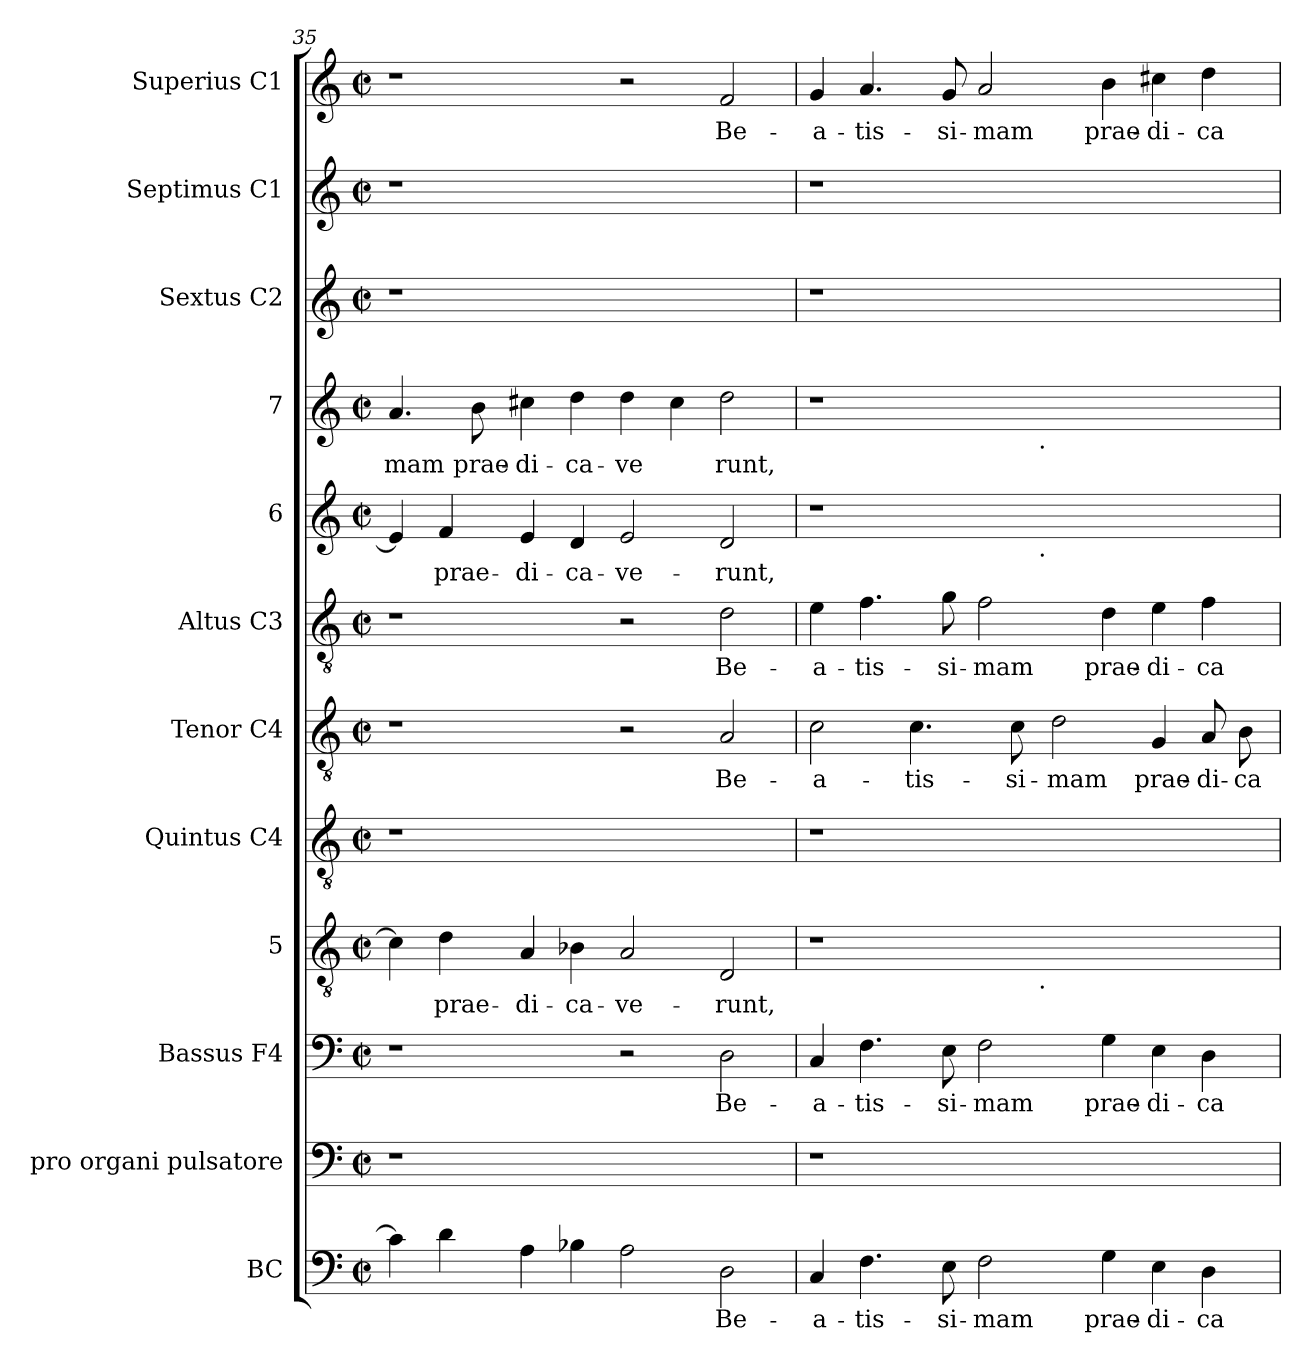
**kern	**text	**kern	**kern	**text	**kern	**text	**kern	**kern	**text	**kern	**text	**kern	**text	**kern	**text	**kern	**kern	**kern	**text
*part12	*part12	*part11	*part10	*part10	*part9	*part9	*part8	*part7	*part7	*part6	*part6	*part5	*part5	*part4	*part4	*part3	*part2	*part1	*part1
*staff12	*staff12	*staff11	*staff10	*staff10	*staff9	*staff9	*staff8	*staff7	*staff7	*staff6	*staff6	*staff5	*staff5	*staff4	*staff4	*staff3	*staff2	*staff1	*staff1
*I"BC	*	*I"pro organi  pulsatore	*I"Bassus  F4	*	*I"5	*	*I"Quintus  C4	*I"Tenor  C4	*	*I"Altus  C3	*	*I"6	*	*I"7	*	*I"Sextus  C2	*I"Septimus  C1	*I"Superius  C1	*
*I'BC	*	*	*I'B	*	*	*	*	*I'T	*	*I'A	*	*	*	*	*	*	*	*I'S	*
!!LO:PB:g=z
*clefF4	*	*clefF4	*clefF4	*	*clefGv2	*	*clefGv2	*clefGv2	*	*clefGv2	*	*clefG2	*	*clefG2	*	*clefG2	*clefG2	*clefG2	*
*k[]	*	*k[]	*k[]	*	*k[]	*	*k[]	*k[]	*	*k[]	*	*k[]	*	*k[]	*	*k[]	*k[]	*k[]	*
*C:	*	*C:	*C:	*	*C:	*	*C:	*C:	*	*C:	*	*C:	*	*C:	*	*C:	*C:	*C:	*
*M2/2	*	*M2/2	*M2/2	*	*M2/2	*	*M2/2	*M2/2	*	*M2/2	*	*M2/2	*	*M2/2	*	*M2/2	*M2/2	*M2/2	*
*met(c|)	*	*met(c|)	*met(c|)	*	*met(c|)	*	*met(c|)	*met(c|)	*	*met(c|)	*	*met(c|)	*	*met(c|)	*	*met(c|)	*met(c|)	*met(c|)	*
=35	=35	=35	=35	=35	=35	=35	=35	=35	=35	=35	=35	=35	=35	=35	=35	=35	=35	=35	=35
!	!LO:LY:a:cj	!	!	!	!	!LO:LY:b:cj	!	!	!	!	!	!	!LO:LY:b:cj	!	!LO:LY:b:cj	!	!	!	!
4c\]	.	1r	1r	.	4c\]	.	1r	1r	.	1r	.	4e/]	.	4.a/	-mam	1r	1r	1r	.
!	!LO:LY:a:cj	!	!	!	!	!LO:LY:b:cj	!	!	!	!	!	!	!LO:LY:b:cj	!	!	!	!	!	!
4d\	.	.	.	.	4d\	prae-	.	.	.	.	.	4f/	prae-	.	.	.	.	.	.
!	!	!	!	!	!	!	!	!	!	!	!	!	!	!	!LO:LY:b:cj	!	!	!	!
.	.	.	.	.	.	.	.	.	.	.	.	.	.	8b\	prae-	.	.	.	.
!	!LO:LY:a:cj	!	!	!	!	!LO:LY:b:cj	!	!	!	!	!	!	!LO:LY:b:cj	!	!LO:LY:b:cj	!	!	!	!
4A\	.	.	.	.	4A/	-di-	.	.	.	.	.	4e/	-di-	4cc#X\	-di-	.	.	.	.
!	!LO:LY:a:cj	!	!	!	!	!LO:LY:b:cj	!	!	!	!	!	!	!LO:LY:b:cj	!	!LO:LY:b:cj	!	!	!	!
4B-X\	.	.	.	.	4B-X\	-ca-	.	.	.	.	.	4d/	-ca-	4dd\	-ca-	.	.	.	.
!	!LO:LY:a:cj	!	!	!	!	!LO:LY:b:cj	!	!	!	!	!	!	!LO:LY:b:cj	!	!LO:LY:b:cj	!	!	!	!
2A\	.	1ryy	2r	.	2A/	-ve-	1ryy	2r	.	2r	.	2e/	-ve-	4dd\	-ve-	1ryy	1ryy	2r	.
!	!	!	!	!	!	!	!	!	!	!	!	!	!	!	!LO:LY:b:cj	!	!	!	!
.	.	.	.	.	.	.	.	.	.	.	.	.	.	4cc#\	--	.	.	.	.
!	!LO:LY:a:cj	!	!	!LO:LY:b:cj	!	!LO:LY:b:cj	!	!	!LO:LY:b:cj	!	!LO:LY:b:cj	!	!LO:LY:b:cj	!	!LO:LY:b:cj	!	!	!	!LO:LY:b:cj
2D\	Be-	.	2D\	Be-	2D/	-runt,	.	2A/	Be-	2d\	Be-	2d/	-runt,	2dd\	-runt,	.	.	2f/	Be-
=36	=36	=36	=36	=36	=36	=36	=36	=36	=36	=36	=36	=36	=36	=36	=36	=36	=36	=36	=36
!	!LO:LY:a:cj	!	!	!LO:LY:b:cj	!	!	!	!	!LO:LY:b:cj	!	!LO:LY:b:cj	!	!	!	!	!	!	!	!LO:LY:b:cj
*	*	*	*	*	*^	*	*	*	*	*	*	*^	*	*^	*	*	*	*	*
4C/	-a-	1r	4C/	-a-	1r	2ryy	.	1r	2c\	-a-	4e\	-a-	1r	2ryy	.	1r	2ryy	.	1r	1r	4g/	-a-
!	!LO:LY:a:cj	!	!	!LO:LY:b:cj	!	!	!	!	!	!	!	!LO:LY:b:cj	!	!	!	!	!	!	!	!	!	!LO:LY:b:cj
4.F\	-tis-	.	4.F\	-tis-	.	.	.	.	.	.	4.f\	-tis-	.	.	.	.	.	.	.	.	4.a/	-tis-
!	!	!	!	!	!	!	!	!	!	!LO:LY:b:cj	!	!	!	!	!	!	!	!	!	!	!	!
.	.	.	.	.	.	4...ryy	.	.	4.c\	-tis-	.	.	.	4...ryy	.	.	4...ryy	.	.	.	.	.
!	!LO:LY:a:cj	!	!	!LO:LY:b:cj	!	!	!	!	!	!	!	!LO:LY:b:cj	!	!	!	!	!	!	!	!	!	!LO:LY:b:cj
8E\	-si-	.	8E\	-si-	.	.	.	.	.	.	8g\	-si-	.	.	.	.	.	.	.	.	8g/	-si-
!	!LO:LY:a:cj	!	!	!LO:LY:b:cj	!	!	!	!	!	!	!	!LO:LY:b:cj	!	!	!	!	!	!	!	!	!	!LO:LY:b:cj
2F\	-mam	.	2F\	-mam	.	.	.	.	.	.	2f\	-mam	.	.	.	.	.	.	.	.	2a/	-mam
!	!	!	!	!	!	!	!	!	!	!LO:LY:b:cj	!	!	!	!	!	!	!	!	!	!	!	!
.	.	.	.	.	.	.	.	.	8c\	-si-	.	.	.	.	.	.	.	.	.	.	.	.
!	!	!	!	!	!	!	!	!	!	!	!	!	!	!	!	!	!LO:TX:b:t=.	!	!	!	!	!
!	!	!	!	!	!	!	!	!	!	!	!	!	!	!LO:TX:b:t=.	!	!	!	!	!	!	!	!
!	!	!	!	!	!	!LO:TX:b:t=.	!	!	!	!	!	!	!	!	!	!	!	!	!	!	!	!
.	.	.	.	.	.	1ryy	.	.	.	.	.	.	.	1ryy	.	.	1ryy	.	.	.	.	.
!	!	!	!	!	!	!	!	!	!	!LO:LY:b:cj	!	!	!	!	!	!	!	!	!	!	!	!
.	.	1ryy	.	.	1ryy	.	.	1ryy	2d\	-mam	.	.	1ryy	.	.	1ryy	.	.	1ryy	1ryy	.	.
!	!LO:LY:a:cj	!	!	!LO:LY:b:cj	!	!	!	!	!	!	!	!LO:LY:b:cj	!	!	!	!	!	!	!	!	!	!LO:LY:b:cj
4G\	prae-	.	4G\	prae-	.	.	.	.	.	.	4d\	prae-	.	.	.	.	.	.	.	.	4b\	prae-
!	!LO:LY:a:cj	!	!	!LO:LY:b:cj	!	!	!	!	!	!LO:LY:b:cj	!	!LO:LY:b:cj	!	!	!	!	!	!	!	!	!	!LO:LY:b:cj
4E\	-di-	.	4E\	-di-	.	.	.	.	4G/	prae-	4e\	-di-	.	.	.	.	.	.	.	.	4cc#X\	-di-
!	!LO:LY:a:cj	!	!	!LO:LY:b:cj	!	!	!	!	!	!LO:LY:b:cj	!	!LO:LY:b:cj	!	!	!	!	!	!	!	!	!	!LO:LY:b:cj
4D\	-ca-	.	4D\	-ca-	.	.	.	.	8A/	-di-	4f\	-ca-	.	.	.	.	.	.	.	.	4dd\	-ca-
!	!	!	!	!	!	!	!	!	!	!LO:LY:b:cj	!	!	!	!	!	!	!	!	!	!	!	!
.	.	.	.	.	.	.	.	.	8B\	-ca-	.	.	.	.	.	.	.	.	.	.	.	.
.	.	.	.	.	.	32ryy	.	.	.	.	.	.	.	32ryy	.	.	32ryy	.	.	.	.	.
*	*	*	*	*	*	*	*	*	*	*	*	*	*v	*v	*	*	*	*	*	*	*	*
*	*	*	*	*	*v	*v	*	*	*	*	*	*	*	*	*v	*v	*	*	*	*	*
=	=	=	=	=	=	=	=	=	=	=	=	=	=	=	=	=	=	=	=
*-	*-	*-	*-	*-	*-	*-	*-	*-	*-	*-	*-	*-	*-	*-	*-	*-	*-	*-	*-
